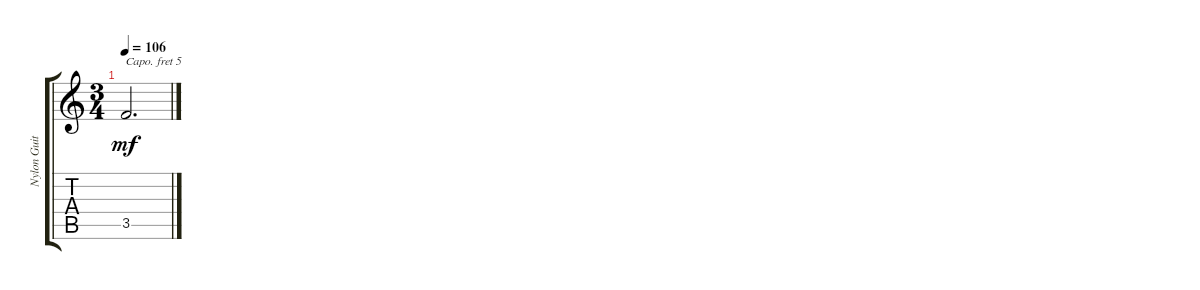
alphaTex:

\track ("Nylon Guitar" "Nylon Guit") {instrument acousticguitarnylon}
\staff {score tabs}
\capo 5
\tuning (E4 B3 G3 D3 A2 E2) {hide}
\ts (3 4)
\tempo 106
\clef g2
\ks c
3.5.2{d dy mf}
